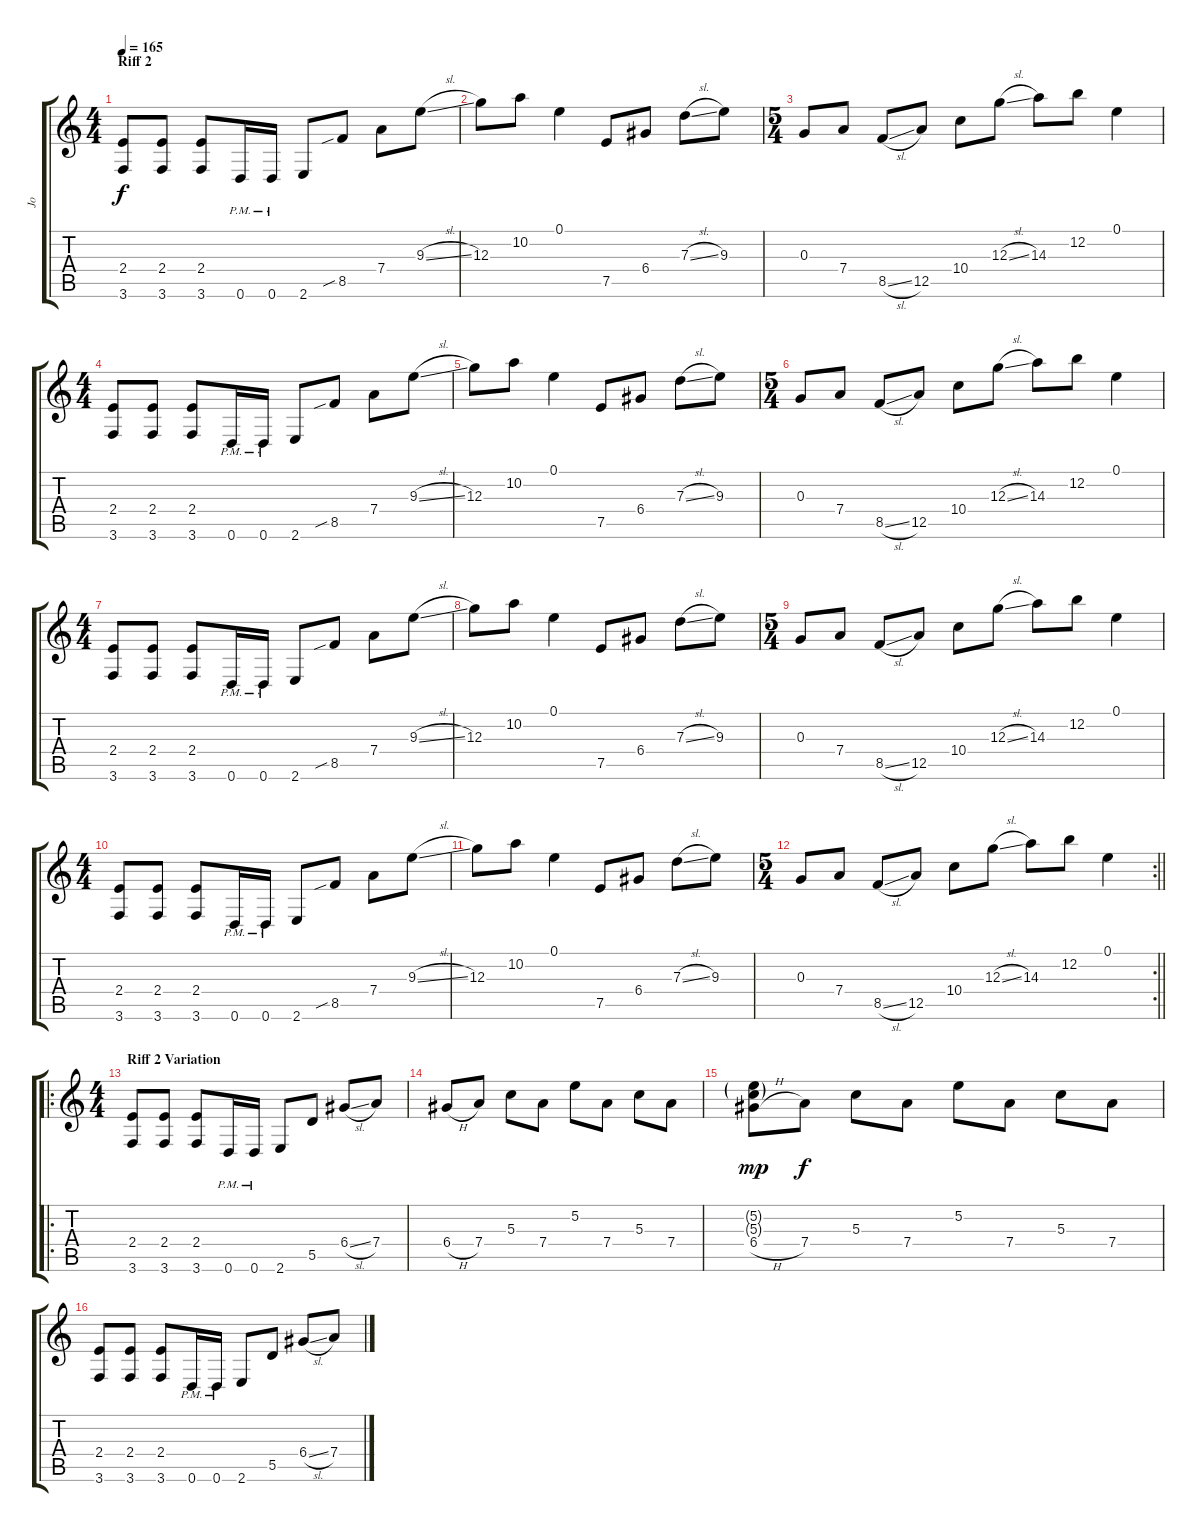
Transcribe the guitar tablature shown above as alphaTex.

\track ("Jo" "Jo") {instrument electricguitarjazz}
\staff {score tabs}
\tuning (E4 B3 G3 D3 A2 D2) {hide}
\ts (4 4)
\section ("" "Riff 2")
\tempo 165
\clef g2
\ks c
(2.4 3.6).8{dy f} (2.4 3.6).8 (2.4 3.6).8 0.6{pm}.16 0.6{pm}.16 2.6.8 8.5{sib}.8 7.4.8 9.3{sl}.8 |
12.3.8 10.2.8 0.1.4 7.5.8 6.4.8 7.3{sl}.8 9.3.8 |
\ts (5 4)
0.3.8 7.4.8 8.5{sl}.8 12.5.8 10.4.8 12.3{sl}.8 14.3.8 12.2.8 0.1.4 |
\ts (4 4)
(2.4 3.6).8 (2.4 3.6).8 (2.4 3.6).8 0.6{pm}.16 0.6{pm}.16 2.6.8 8.5{sib}.8 7.4.8 9.3{sl}.8 |
12.3.8 10.2.8 0.1.4 7.5.8 6.4.8 7.3{sl}.8 9.3.8 |
\ts (5 4)
0.3.8 7.4.8 8.5{sl}.8 12.5.8 10.4.8 12.3{sl}.8 14.3.8 12.2.8 0.1.4 |
\ts (4 4)
(2.4 3.6).8 (2.4 3.6).8 (2.4 3.6).8 0.6{pm}.16 0.6{pm}.16 2.6.8 8.5{sib}.8 7.4.8 9.3{sl}.8 |
12.3.8 10.2.8 0.1.4 7.5.8 6.4.8 7.3{sl}.8 9.3.8 |
\ts (5 4)
0.3.8 7.4.8 8.5{sl}.8 12.5.8 10.4.8 12.3{sl}.8 14.3.8 12.2.8 0.1.4 |
\ts (4 4)
(2.4 3.6).8 (2.4 3.6).8 (2.4 3.6).8 0.6{pm}.16 0.6{pm}.16 2.6.8 8.5{sib}.8 7.4.8 9.3{sl}.8 |
12.3.8 10.2.8 0.1.4 7.5.8 6.4.8 7.3{sl}.8 9.3.8 |
\rc 2
\ts (5 4)
\barLineRight lightlight
0.3.8 7.4.8 8.5{sl}.8 12.5.8 10.4.8 12.3{sl}.8 14.3.8 12.2.8 0.1.4 |
\ro
\ts (4 4)
\section ("" "Riff 2 Variation")
(2.4 3.6).8 (2.4 3.6).8 (2.4 3.6).8 0.6{pm}.16 0.6{pm}.16 2.6.8 5.5.8 6.4{sl}.8 7.4.8 |
6.4{h}.8 7.4.8 5.3.8 7.4.8 5.2.8 7.4.8 5.3.8 7.4.8 |
(5.2{g} 5.3{g} 6.4{h}).8{dy mp} 7.4.8{dy f} 5.3.8 7.4.8 5.2.8 7.4.8 5.3.8 7.4.8 |
(2.4 3.6).8 (2.4 3.6).8 (2.4 3.6).8 0.6{pm}.16 0.6{pm}.16 2.6.8 5.5.8 6.4{sl}.8 7.4.8
